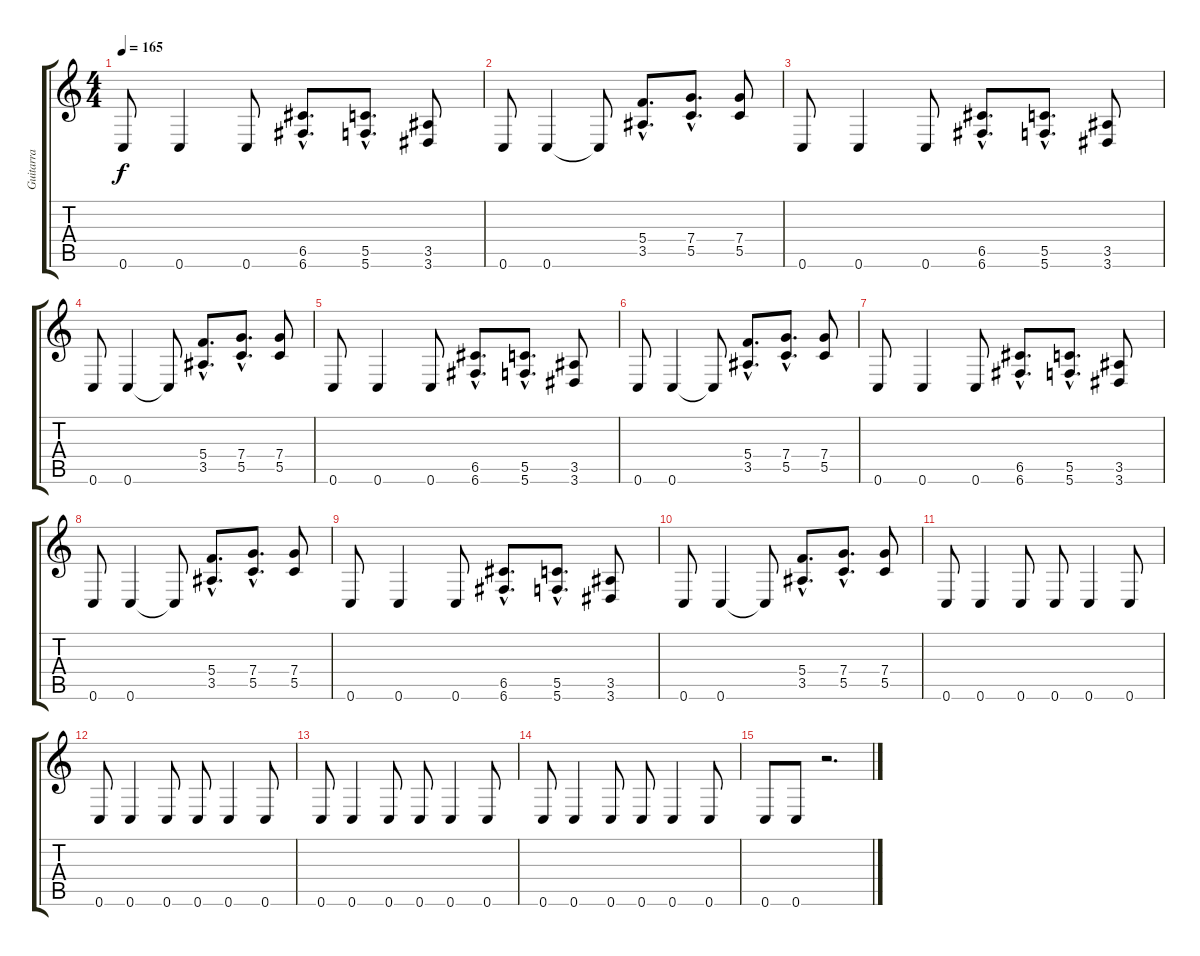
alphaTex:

\track ("Guitarra" "Guitarra") {instrument distortionguitar}
\staff {score tabs}
\tuning (D4 A3 F3 C3 G2 C2) {hide}
\ts (4 4)
\tempo 165
\clef g2
\ks c
0.6.8{dy f} 0.6.4 0.6.8 (6.5{hac} 6.6{hac}).8{d} (5.5{hac} 5.6{hac}).8{d} (3.5 3.6).8 |
0.6.8 0.6.4 0.6{t}.8 (5.4{hac} 3.5{hac}).8{d} (7.4{hac} 5.5{hac}).8{d} (7.4 5.5).8 |
0.6.8 0.6.4 0.6.8 (6.5{hac} 6.6{hac}).8{d} (5.5{hac} 5.6{hac}).8{d} (3.5 3.6).8 |
0.6.8 0.6.4 0.6{t}.8 (5.4{hac} 3.5{hac}).8{d} (7.4{hac} 5.5{hac}).8{d} (7.4 5.5).8 |
0.6.8 0.6.4 0.6.8 (6.5{hac} 6.6{hac}).8{d} (5.5{hac} 5.6{hac}).8{d} (3.5 3.6).8 |
0.6.8 0.6.4 0.6{t}.8 (5.4{hac} 3.5{hac}).8{d} (7.4{hac} 5.5{hac}).8{d} (7.4 5.5).8 |
0.6.8 0.6.4 0.6.8 (6.5{hac} 6.6{hac}).8{d} (5.5{hac} 5.6{hac}).8{d} (3.5 3.6).8 |
0.6.8 0.6.4 0.6{t}.8 (5.4{hac} 3.5{hac}).8{d} (7.4{hac} 5.5{hac}).8{d} (7.4 5.5).8 |
0.6.8 0.6.4 0.6.8 (6.5{hac} 6.6{hac}).8{d} (5.5{hac} 5.6{hac}).8{d} (3.5 3.6).8 |
0.6.8 0.6.4 0.6{t}.8 (5.4{hac} 3.5{hac}).8{d} (7.4{hac} 5.5{hac}).8{d} (7.4 5.5).8 |
0.6.8 0.6.4 0.6.8 0.6.8 0.6.4 0.6.8 |
0.6.8 0.6.4 0.6.8 0.6.8 0.6.4 0.6.8 |
0.6.8 0.6.4 0.6.8 0.6.8 0.6.4 0.6.8 |
0.6.8 0.6.4 0.6.8 0.6.8 0.6.4 0.6.8 |
0.6.8 0.6.8 r.2{d}
